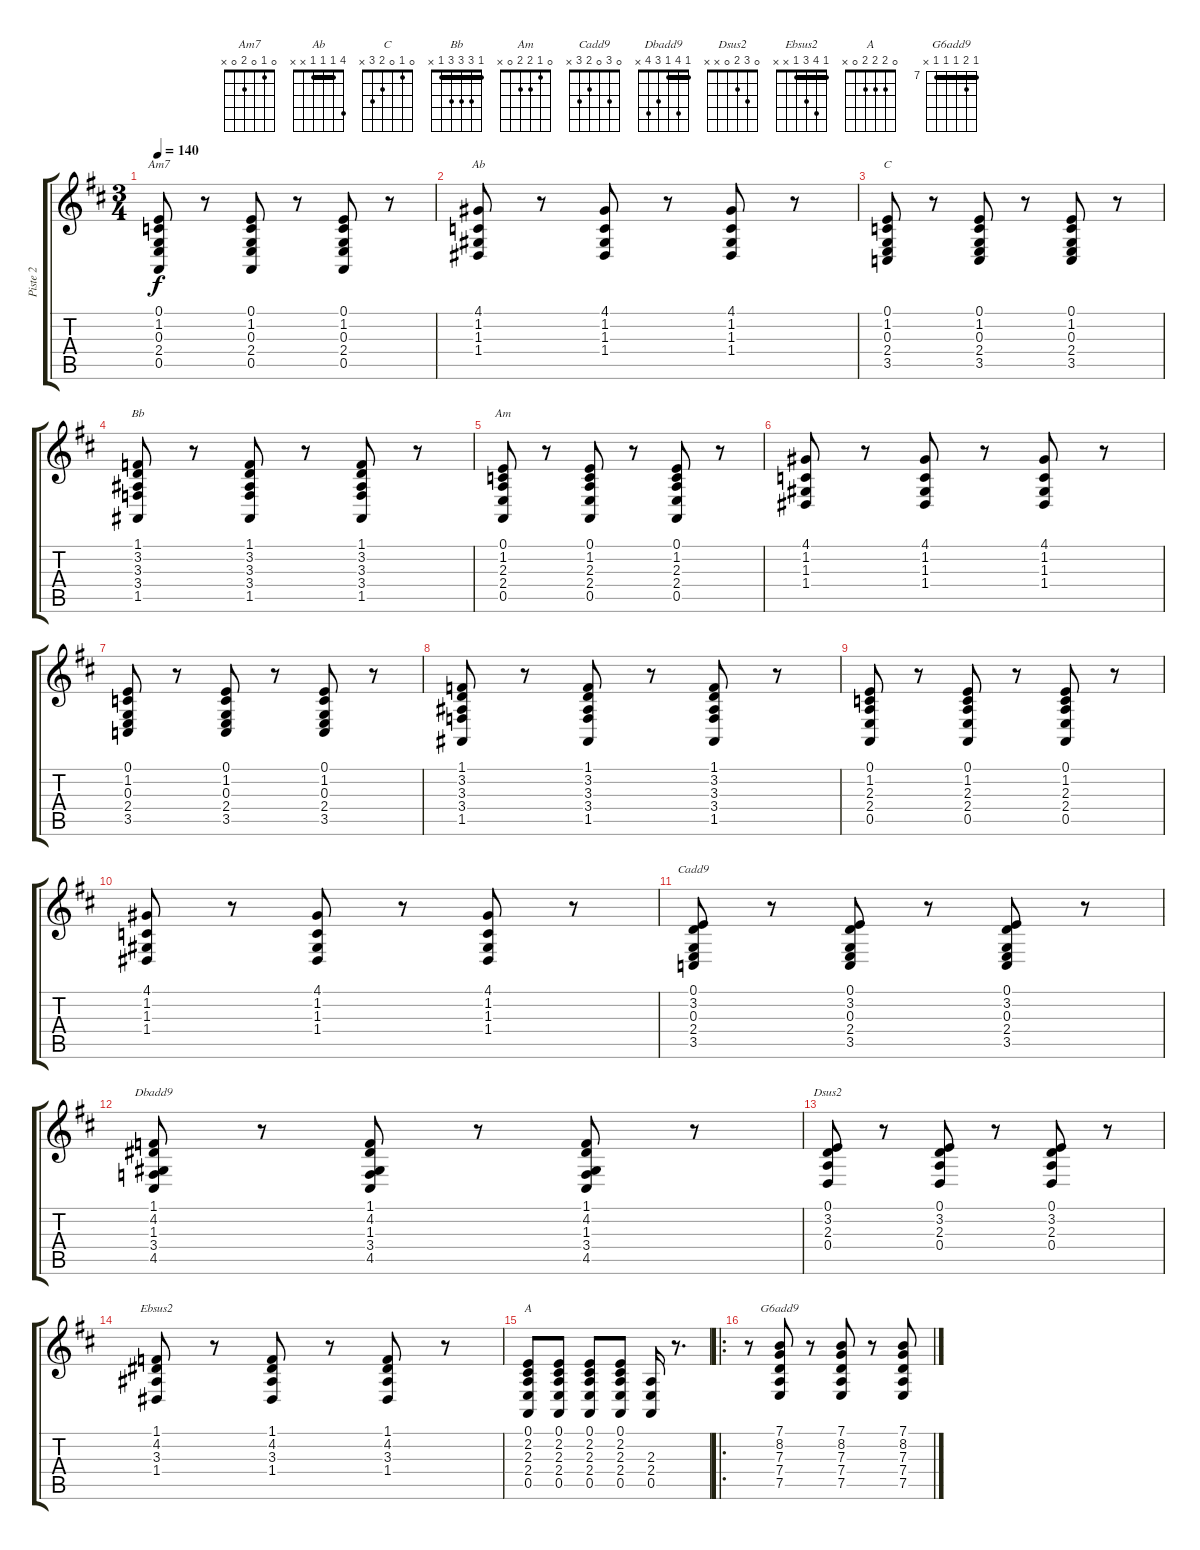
\track ("Piste 2" "Piste 2") {instrument electricpiano1}
\staff {score tabs}
\tuning (E4 B3 G3 D3 A2 E2) {hide}
\chord ("Am7" 0 1 0 2 0 x)
\chord ("Ab" 4 1 1 1 x x) {barre 1}
\chord ("C" 0 1 0 2 3 x)
\chord ("Bb" 1 3 3 3 1 x) {barre 1}
\chord ("Am" 0 1 2 2 0 x)
\chord ("Cadd9" 0 3 0 2 3 x)
\chord ("Dbadd9" 1 4 1 3 4 x) {barre 1}
\chord ("Dsus2" 0 3 2 0 x x)
\chord ("Ebsus2" 1 4 3 1 x x) {barre 1}
\chord ("A" 0 2 2 2 0 x)
\chord ("G6add9" 7 8 7 7 7 x) {firstfret 7 barre 7}
\ts (3 4)
\tempo 140
\clef g2
\ks d
(0.1 1.2 0.3 2.4 0.5).8{ch "Am7" dy f} r.8 (0.1 1.2 0.3 2.4 0.5).8 r.8 (0.1 1.2 0.3 2.4 0.5).8 r.8 |
(4.1 1.2 1.3 1.4).8{ch "Ab"} r.8 (4.1 1.2 1.3 1.4).8 r.8 (4.1 1.2 1.3 1.4).8 r.8 |
(0.1 1.2 0.3 2.4 3.5).8{ch "C"} r.8 (0.1 1.2 0.3 2.4 3.5).8 r.8 (0.1 1.2 0.3 2.4 3.5).8 r.8 |
(1.1 3.2 3.3 3.4 1.5).8{ch "Bb"} r.8 (1.1 3.2 3.3 3.4 1.5).8 r.8 (1.1 3.2 3.3 3.4 1.5).8 r.8 |
(0.1 1.2 2.3 2.4 0.5).8{ch "Am"} r.8 (0.1 1.2 2.3 2.4 0.5).8 r.8 (0.1 1.2 2.3 2.4 0.5).8 r.8 |
(4.1 1.2 1.3 1.4).8 r.8 (4.1 1.2 1.3 1.4).8 r.8 (4.1 1.2 1.3 1.4).8 r.8 |
(0.1 1.2 0.3 2.4 3.5).8 r.8 (0.1 1.2 0.3 2.4 3.5).8 r.8 (0.1 1.2 0.3 2.4 3.5).8 r.8 |
(1.1 3.2 3.3 3.4 1.5).8 r.8 (1.1 3.2 3.3 3.4 1.5).8 r.8 (1.1 3.2 3.3 3.4 1.5).8 r.8 |
(0.1 1.2 2.3 2.4 0.5).8 r.8 (0.1 1.2 2.3 2.4 0.5).8 r.8 (0.1 1.2 2.3 2.4 0.5).8 r.8 |
(4.1 1.2 1.3 1.4).8 r.8 (4.1 1.2 1.3 1.4).8 r.8 (4.1 1.2 1.3 1.4).8 r.8 |
(0.1 3.2 0.3 2.4 3.5).8{ch "Cadd9"} r.8 (0.1 3.2 0.3 2.4 3.5).8 r.8 (0.1 3.2 0.3 2.4 3.5).8 r.8 |
(1.1 4.2 1.3 3.4 4.5).8{ch "Dbadd9"} r.8 (1.1 4.2 1.3 3.4 4.5).8 r.8 (1.1 4.2 1.3 3.4 4.5).8 r.8 |
(0.1 3.2 2.3 0.4).8{ch "Dsus2"} r.8 (0.1 3.2 2.3 0.4).8 r.8 (0.1 3.2 2.3 0.4).8 r.8 |
(1.1 4.2 3.3 1.4).8{ch "Ebsus2"} r.8 (1.1 4.2 3.3 1.4).8 r.8 (1.1 4.2 3.3 1.4).8 r.8 |
(0.1 2.2 2.3 2.4 0.5).8{ch "A"} (0.1 2.2 2.3 2.4 0.5).8 (0.1 2.2 2.3 2.4 0.5).8 (0.1 2.2 2.3 2.4 0.5).8 (2.3 2.4 0.5).16 r.8{d} |
\ro
r.8{volume 9 balance 0 instrument electricpiano1} (7.1 8.2 7.3 7.4 7.5).8{ch "G6add9"} r.8 (7.1 8.2 7.3 7.4 7.5).8 r.8 (7.1 8.2 7.3 7.4 7.5).8
